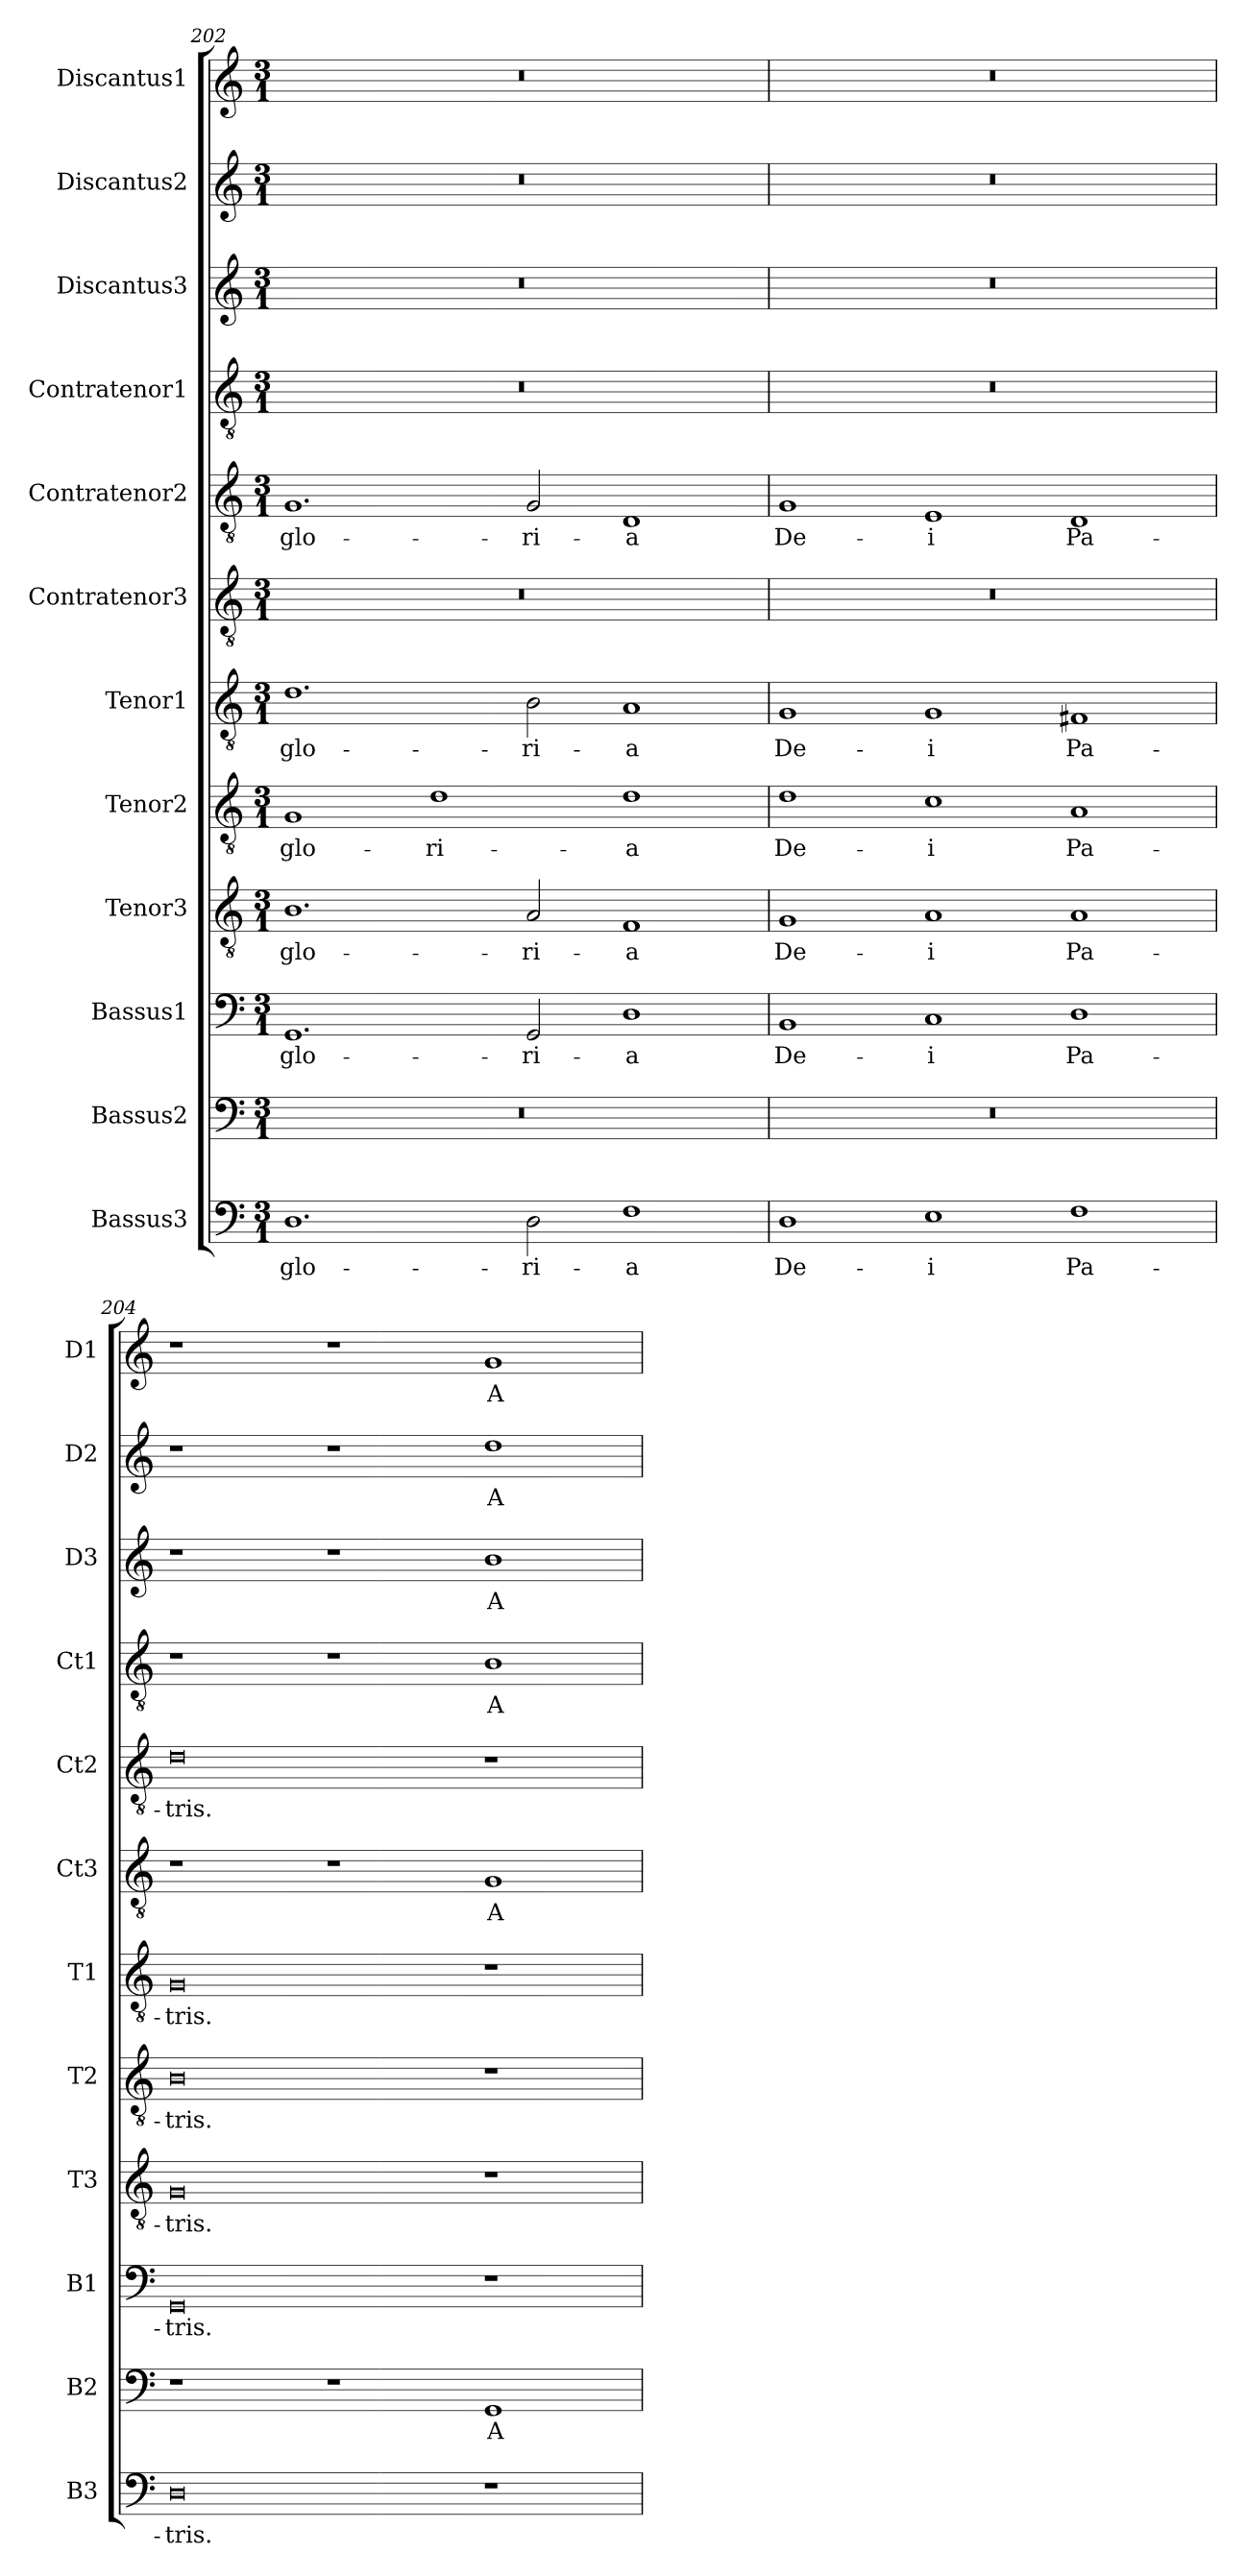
**kern	**text	**kern	**text	**kern	**text	**kern	**text	**kern	**text	**kern	**text	**kern	**text	**kern	**text	**kern	**text	**kern	**text	**kern	**text	**kern	**text
*part12	*part12	*part11	*part11	*part10	*part10	*part9	*part9	*part8	*part8	*part7	*part7	*part6	*part6	*part5	*part5	*part4	*part4	*part3	*part3	*part2	*part2	*part1	*part1
*staff12	*staff12	*staff11	*staff11	*staff10	*staff10	*staff9	*staff9	*staff8	*staff8	*staff7	*staff7	*staff6	*staff6	*staff5	*staff5	*staff4	*staff4	*staff3	*staff3	*staff2	*staff2	*staff1	*staff1
*I"Bassus3	*	*I"Bassus2	*	*I"Bassus1	*	*I"Tenor3	*	*I"Tenor2	*	*I"Tenor1	*	*I"Contratenor3	*	*I"Contratenor2	*	*I"Contratenor1	*	*I"Discantus3	*	*I"Discantus2	*	*I"Discantus1	*
*I'B3	*	*I'B2	*	*I'B1	*	*I'T3	*	*I'T2	*	*I'T1	*	*I'Ct3	*	*I'Ct2	*	*I'Ct1	*	*I'D3	*	*I'D2	*	*I'D1	*
*clefF4	*	*clefF4	*	*clefF4	*	*clefGv2	*	*clefGv2	*	*clefGv2	*	*clefGv2	*	*clefGv2	*	*clefGv2	*	*clefG2	*	*clefG2	*	*clefG2	*
*k[]	*	*k[]	*	*k[]	*	*k[]	*	*k[]	*	*k[]	*	*k[]	*	*k[]	*	*k[]	*	*k[]	*	*k[]	*	*k[]	*
*M3/1	*	*M3/1	*	*M3/1	*	*M3/1	*	*M3/1	*	*M3/1	*	*M3/1	*	*M3/1	*	*M3/1	*	*M3/1	*	*M3/1	*	*M3/1	*
=202	=202	=202	=202	=202	=202	=202	=202	=202	=202	=202	=202	=202	=202	=202	=202	=202	=202	=202	=202	=202	=202	=202	=202
1.D\	glo-	0.r	.	1.GG/	glo-	1.B\	glo-	1G/	glo-	1.d\	glo-	0.r	.	1.G/	glo-	0.r	.	0.r	.	0.r	.	0.r	.
.	.	.	.	.	.	.	.	1d\	-ri-	.	.	.	.	.	.	.	.	.	.	.	.	.	.
2D\	-ri-	.	.	2GG/	-ri-	2A/	-ri-	.	.	2B\	-ri-	.	.	2G/	-ri-	.	.	.	.	.	.	.	.
1F\	-a	.	.	1D\	-a	1F/	-a	1d\	-a	1A/	-a	.	.	1D/	-a	.	.	.	.	.	.	.	.
=203	=203	=203	=203	=203	=203	=203	=203	=203	=203	=203	=203	=203	=203	=203	=203	=203	=203	=203	=203	=203	=203	=203	=203
1D\	De-	0.r	.	1BB/	De-	1G/	De-	1d\	De-	1G/	De-	0.r	.	1G/	De-	0.r	.	0.r	.	0.r	.	0.r	.
1E\	-i	.	.	1C/	-i	1A/	-i	1c\	-i	1G/	-i	.	.	1E/	-i	.	.	.	.	.	.	.	.
1F\	Pa-	.	.	1D\	Pa-	1A/	Pa-	1A/	Pa-	1F#X/	Pa-	.	.	1D/	Pa-	.	.	.	.	.	.	.	.
=204	=204	=204	=204	=204	=204	=204	=204	=204	=204	=204	=204	=204	=204	=204	=204	=204	=204	=204	=204	=204	=204	=204	=204
0D\	-tris.	1r	.	0GG/	-tris.	0G/	-tris.	0B\	-tris.	0G/	-tris.	1r	.	0d\	-tris.	1r	.	1r	.	1r	.	1r	.
.	.	1r	.	.	.	.	.	.	.	.	.	1r	.	.	.	1r	.	1r	.	1r	.	1r	.
1r	.	1GG/	A-	1r	.	1r	.	1r	.	1r	.	1G/	A-	1r	.	1B\	A-	1b\	A-	1dd\	A-	1g/	A-
=	=	=	=	=	=	=	=	=	=	=	=	=	=	=	=	=	=	=	=	=	=	=	=
*-	*-	*-	*-	*-	*-	*-	*-	*-	*-	*-	*-	*-	*-	*-	*-	*-	*-	*-	*-	*-	*-	*-	*-
